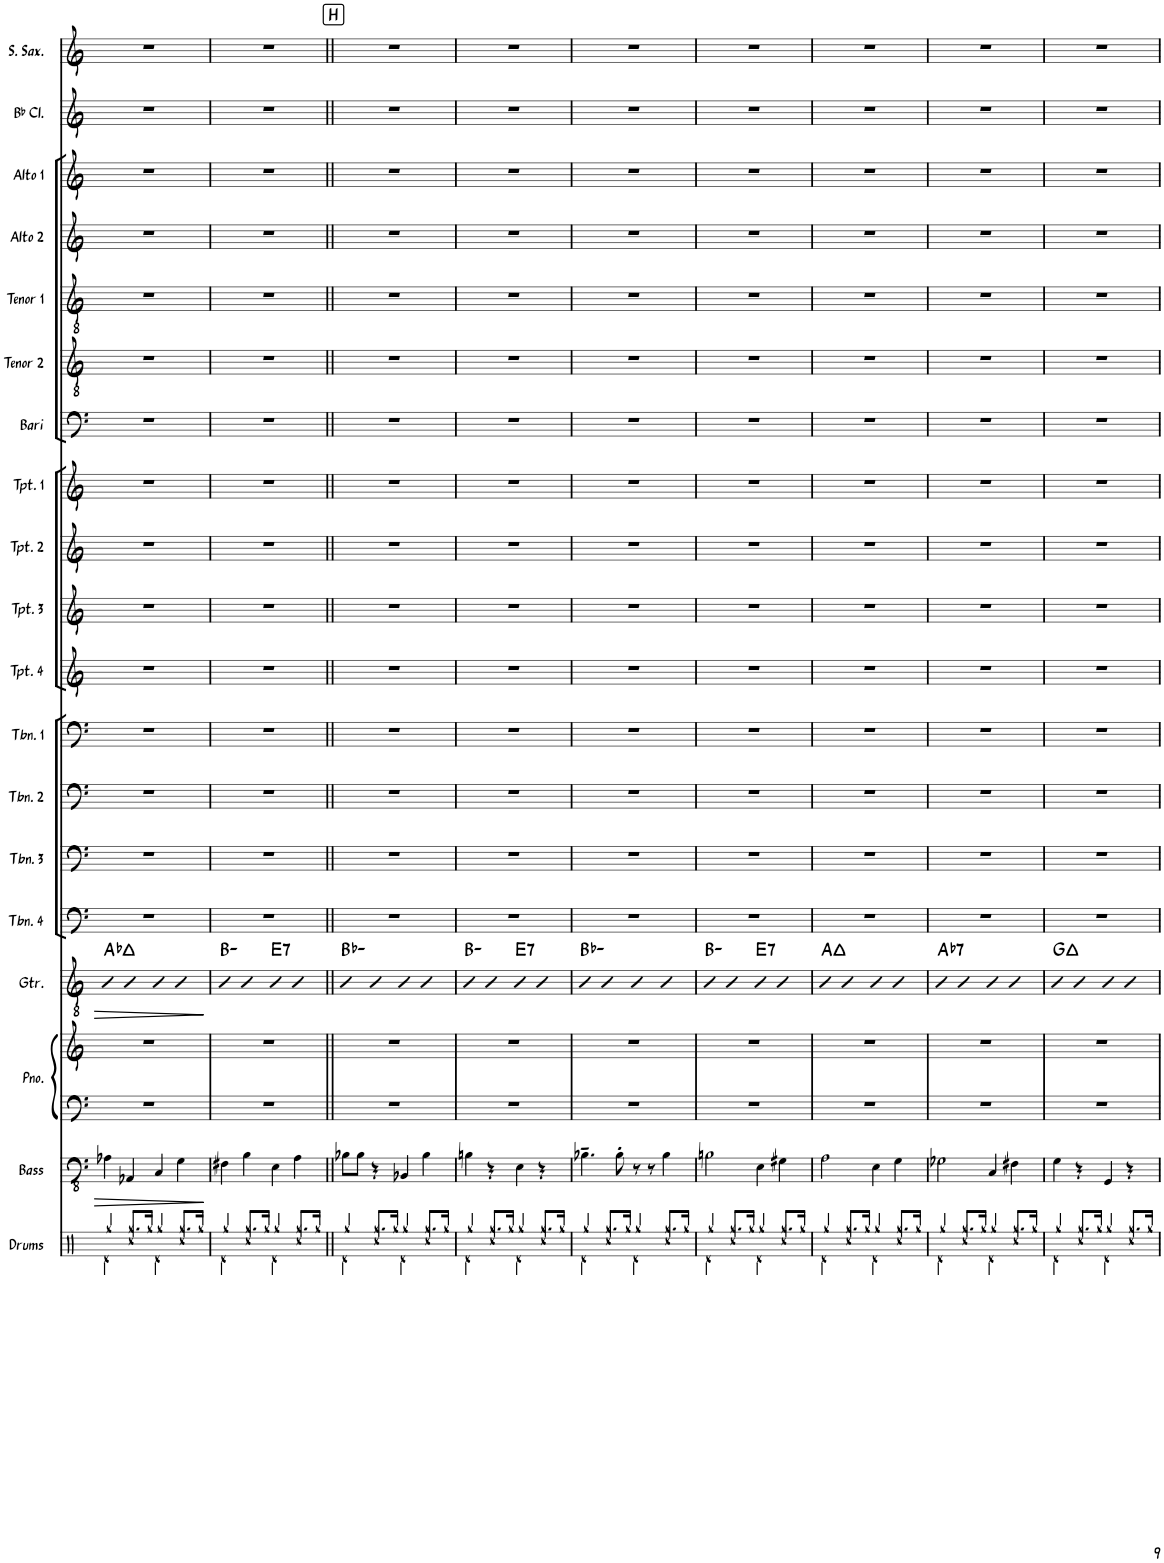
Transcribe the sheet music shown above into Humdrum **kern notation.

**kern	**kern	**kern	**kern	**kern	**harte	**kern	**kern	**kern	**kern	**kern	**kern	**kern	**kern	**kern	**kern	**kern	**kern	**kern	**kern	**kern
*part19	*part18	*part17	*part17	*part16	*part16	*part15	*part14	*part13	*part12	*part11	*part10	*part9	*part8	*part7	*part6	*part5	*part4	*part3	*part2	*part1
*staff20	*staff19	*staff18	*staff17	*staff16	*	*staff15	*staff14	*staff13	*staff12	*staff11	*staff10	*staff9	*staff8	*staff7	*staff6	*staff5	*staff4	*staff3	*staff2	*staff1
*I"Drums	*I"Bass	*I"Piano	*	*I"Guitar	*	*I"Trombone 4	*I"Trombone 3	*I"Trombone 2	*I"Trombone 1	*I"Trumpet 4	*I"Trumpet 3	*I"Trumpet 2	*I"Trumpet 1	*I"Bari Sax	*I"Tenor Sax 2	*I"Tenor Sax 1	*I"Alto Sax 2	*I"Alto Sax 1	*I"Bb Clarinet	*I"Soprano Saxophone
*I'Drums	*I'Bass	*I'Pno.	*	*I'Gtr.	*	*I'Tbn. 4	*I'Tbn. 3	*I'Tbn. 2	*I'Tbn. 1	*I'Tpt. 4	*I'Tpt. 3	*I'Tpt. 2	*I'Tpt. 1	*I'Bari	*I'Tenor 2	*I'Tenor 1	*I'Alto 2	*I'Alto 1	*I'Bb Cl.	*I'S. Sax.
!!LO:PB:g=z
*clefX	*clefFv4	*clefF4	*clefG2	*clefGv2	*	*clefF4	*clefF4	*clefF4	*clefF4	*clefG2	*clefG2	*clefG2	*clefG2	*clefF4	*clefGv2	*clefGv2	*clefG2	*clefG2	*clefG2	*clefG2
*	*	*	*	*	*	*	*	*	*	*ITrd1c2	*ITrd1c2	*ITrd1c2	*ITrd1c2	*ITrd12c21	*ITrd8c14	*ITrd8c14	*ITrd5c9	*ITrd5c9	*ITrd1c2	*ITrd1c2
*k[]	*k[]	*k[]	*k[]	*k[]	*	*k[]	*k[]	*k[]	*k[]	*k[]	*k[]	*k[]	*k[]	*k[]	*k[]	*k[]	*k[]	*k[]	*k[]	*k[]
*M4/4	*M4/4	*M4/4	*M4/4	*M4/4	*	*M4/4	*M4/4	*M4/4	*M4/4	*M4/4	*M4/4	*M4/4	*M4/4	*M4/4	*M4/4	*M4/4	*M4/4	*M4/4	*M4/4	*M4/4
=68	=68	=68	=68	=68	=68	=68	=68	=68	=68	=68	=68	=68	=68	=68	=68	=68	=68	=68	=68	=68
*^	*	*	*	*	*	*	*	*	*	*	*	*	*	*	*	*	*	*	*	*
4Rgg/	4Rd\	4AA-X\	1r	1r	4B	Ab:maj	1r	1r	1r	1r	1r	1r	1r	1r	1r	1r	1r	1r	1r	1r	1r
8.Rgg/L	4Rcc/	4AAA-X/	.	.	4B	.	.	.	.	.	.	.	.	.	.	.	.	.	.	.	.
16Rgg/Jk	.	.	.	.	.	.	.	.	.	.	.	.	.	.	.	.	.	.	.	.	.
4Rgg/	4Rd\	4CC/	.	.	4B	.	.	.	.	.	.	.	.	.	.	.	.	.	.	.	.
8.Rgg/L	4Rcc/	4GG\	.	.	4B	.	.	.	.	.	.	.	.	.	.	.	.	.	.	.	.
16Rgg/Jk	.	.	.	.	.	.	.	.	.	.	.	.	.	.	.	.	.	.	.	.	.
=69	=69	=69	=69	=69	=69	=69	=69	=69	=69	=69	=69	=69	=69	=69	=69	=69	=69	=69	=69	=69	=69
4Rgg/	4Rd\	4FF#X\	1r	1r	4B	B:min	1r	1r	1r	1r	1r	1r	1r	1r	1r	1r	1r	1r	1r	1r	1r
8.Rgg/L	4Rcc/	4BB\	.	.	4B	.	.	.	.	.	.	.	.	.	.	.	.	.	.	.	.
16Rgg/Jk	.	.	.	.	.	.	.	.	.	.	.	.	.	.	.	.	.	.	.	.	.
!	!	!	!	!	!	!LO:H:kt=7	!	!	!	!	!	!	!	!	!	!	!	!	!	!	!
4Rgg/	4Rd\	4EE\	.	.	4B	E:7	.	.	.	.	.	.	.	.	.	.	.	.	.	.	.
8.Rgg/L	4Rcc/	4AA\	.	.	4B	.	.	.	.	.	.	.	.	.	.	.	.	.	.	.	.
16Rgg/Jk	.	.	.	.	.	.	.	.	.	.	.	.	.	.	.	.	.	.	.	.	.
!!LO:REH:place=s1:a:B:rj:fs=14:t=H
=70||	=70||	=70||	=70||	=70||	=70||	=70||	=70||	=70||	=70||	=70||	=70||	=70||	=70||	=70||	=70||	=70||	=70||	=70||	=70||	=70||	=70||
4Rgg/	4Rd\	8BB-X\L	1r	1r	4Bn	Bb:min	1r	1r	1r	1r	1r	1r	1r	1r	1r	1r	1r	1r	1r	1r	1r
.	.	8BB-\J	.	.	.	.	.	.	.	.	.	.	.	.	.	.	.	.	.	.	.
8.Rgg/L	4Rcc/	4r	.	.	4B	.	.	.	.	.	.	.	.	.	.	.	.	.	.	.	.
16Rgg/Jk	.	.	.	.	.	.	.	.	.	.	.	.	.	.	.	.	.	.	.	.	.
4Rgg/	4Rd\	4BBB-X/	.	.	4B	.	.	.	.	.	.	.	.	.	.	.	.	.	.	.	.
8.Rgg/L	4Rcc/	4BB-\	.	.	4B	.	.	.	.	.	.	.	.	.	.	.	.	.	.	.	.
16Rgg/Jk	.	.	.	.	.	.	.	.	.	.	.	.	.	.	.	.	.	.	.	.	.
=71	=71	=71	=71	=71	=71	=71	=71	=71	=71	=71	=71	=71	=71	=71	=71	=71	=71	=71	=71	=71	=71
4Rgg/	4Rd\	4BBn\	1r	1r	4B	B:min	1r	1r	1r	1r	1r	1r	1r	1r	1r	1r	1r	1r	1r	1r	1r
8.Rgg/L	4Rcc/	4r	.	.	4B	.	.	.	.	.	.	.	.	.	.	.	.	.	.	.	.
16Rgg/Jk	.	.	.	.	.	.	.	.	.	.	.	.	.	.	.	.	.	.	.	.	.
!	!	!	!	!	!	!LO:H:kt=7	!	!	!	!	!	!	!	!	!	!	!	!	!	!	!
4Rgg/	4Rd\	4EE\	.	.	4B	E:7	.	.	.	.	.	.	.	.	.	.	.	.	.	.	.
8.Rgg/L	4Rcc/	4r	.	.	4B	.	.	.	.	.	.	.	.	.	.	.	.	.	.	.	.
16Rgg/Jk	.	.	.	.	.	.	.	.	.	.	.	.	.	.	.	.	.	.	.	.	.
=72	=72	=72	=72	=72	=72	=72	=72	=72	=72	=72	=72	=72	=72	=72	=72	=72	=72	=72	=72	=72	=72
4Rgg/	4Rd\	4.BB-X~\	1r	1r	4Bn	Bb:min	1r	1r	1r	1r	1r	1r	1r	1r	1r	1r	1r	1r	1r	1r	1r
8.Rgg/L	4Rcc/	.	.	.	4B	.	.	.	.	.	.	.	.	.	.	.	.	.	.	.	.
.	.	8BB-'\	.	.	.	.	.	.	.	.	.	.	.	.	.	.	.	.	.	.	.
16Rgg/Jk	.	.	.	.	.	.	.	.	.	.	.	.	.	.	.	.	.	.	.	.	.
4Rgg/	4Rd\	8r	.	.	4B	.	.	.	.	.	.	.	.	.	.	.	.	.	.	.	.
.	.	8r	.	.	.	.	.	.	.	.	.	.	.	.	.	.	.	.	.	.	.
8.Rgg/L	4Rcc/	4BB-\	.	.	4B	.	.	.	.	.	.	.	.	.	.	.	.	.	.	.	.
16Rgg/Jk	.	.	.	.	.	.	.	.	.	.	.	.	.	.	.	.	.	.	.	.	.
=73	=73	=73	=73	=73	=73	=73	=73	=73	=73	=73	=73	=73	=73	=73	=73	=73	=73	=73	=73	=73	=73
4Rgg/	4Rd\	2BBn\	1r	1r	4B	B:min	1r	1r	1r	1r	1r	1r	1r	1r	1r	1r	1r	1r	1r	1r	1r
8.Rgg/L	4Rcc/	.	.	.	4B	.	.	.	.	.	.	.	.	.	.	.	.	.	.	.	.
16Rgg/Jk	.	.	.	.	.	.	.	.	.	.	.	.	.	.	.	.	.	.	.	.	.
!	!	!	!	!	!	!LO:H:kt=7	!	!	!	!	!	!	!	!	!	!	!	!	!	!	!
4Rgg/	4Rd\	4EE\	.	.	4B	E:7	.	.	.	.	.	.	.	.	.	.	.	.	.	.	.
8.Rgg/L	4Rcc/	4GG#X\	.	.	4B	.	.	.	.	.	.	.	.	.	.	.	.	.	.	.	.
16Rgg/Jk	.	.	.	.	.	.	.	.	.	.	.	.	.	.	.	.	.	.	.	.	.
=74	=74	=74	=74	=74	=74	=74	=74	=74	=74	=74	=74	=74	=74	=74	=74	=74	=74	=74	=74	=74	=74
4Rgg/	4Rd\	2AA\	1r	1r	4B	A:maj	1r	1r	1r	1r	1r	1r	1r	1r	1r	1r	1r	1r	1r	1r	1r
8.Rgg/L	4Rcc/	.	.	.	4B	.	.	.	.	.	.	.	.	.	.	.	.	.	.	.	.
16Rgg/Jk	.	.	.	.	.	.	.	.	.	.	.	.	.	.	.	.	.	.	.	.	.
4Rgg/	4Rd\	4EE\	.	.	4B	.	.	.	.	.	.	.	.	.	.	.	.	.	.	.	.
8.Rgg/L	4Rcc/	4GG\	.	.	4B	.	.	.	.	.	.	.	.	.	.	.	.	.	.	.	.
16Rgg/Jk	.	.	.	.	.	.	.	.	.	.	.	.	.	.	.	.	.	.	.	.	.
=75	=75	=75	=75	=75	=75	=75	=75	=75	=75	=75	=75	=75	=75	=75	=75	=75	=75	=75	=75	=75	=75
!	!	!	!	!	!	!LO:H:kt=7	!	!	!	!	!	!	!	!	!	!	!	!	!	!	!
4Rgg/	4Rd\	2GG-X\	1r	1r	4B	Ab:7	1r	1r	1r	1r	1r	1r	1r	1r	1r	1r	1r	1r	1r	1r	1r
8.Rgg/L	4Rcc/	.	.	.	4Gn	.	.	.	.	.	.	.	.	.	.	.	.	.	.	.	.
16Rgg/Jk	.	.	.	.	.	.	.	.	.	.	.	.	.	.	.	.	.	.	.	.	.
4Rgg/	4Rd\	4CC/	.	.	4B	.	.	.	.	.	.	.	.	.	.	.	.	.	.	.	.
8.Rgg/L	4Rcc/	4FF#X\	.	.	4B	.	.	.	.	.	.	.	.	.	.	.	.	.	.	.	.
16Rgg/Jk	.	.	.	.	.	.	.	.	.	.	.	.	.	.	.	.	.	.	.	.	.
=76	=76	=76	=76	=76	=76	=76	=76	=76	=76	=76	=76	=76	=76	=76	=76	=76	=76	=76	=76	=76	=76
4Rgg/	4Rd\	4GG\	1r	1r	4B	G:maj	1r	1r	1r	1r	1r	1r	1r	1r	1r	1r	1r	1r	1r	1r	1r
8.Rgg/L	4Rcc/	4r	.	.	4B	.	.	.	.	.	.	.	.	.	.	.	.	.	.	.	.
16Rgg/Jk	.	.	.	.	.	.	.	.	.	.	.	.	.	.	.	.	.	.	.	.	.
4Rgg/	4Rd\	4GGG/	.	.	4B	.	.	.	.	.	.	.	.	.	.	.	.	.	.	.	.
8.Rgg/L	4Rcc/	4r	.	.	4B	.	.	.	.	.	.	.	.	.	.	.	.	.	.	.	.
16Rgg/Jk	.	.	.	.	.	.	.	.	.	.	.	.	.	.	.	.	.	.	.	.	.
*v	*v	*	*	*	*	*	*	*	*	*	*	*	*	*	*	*	*	*	*	*	*
=	=	=	=	=	=	=	=	=	=	=	=	=	=	=	=	=	=	=	=	=
*-	*-	*-	*-	*-	*-	*-	*-	*-	*-	*-	*-	*-	*-	*-	*-	*-	*-	*-	*-	*-
